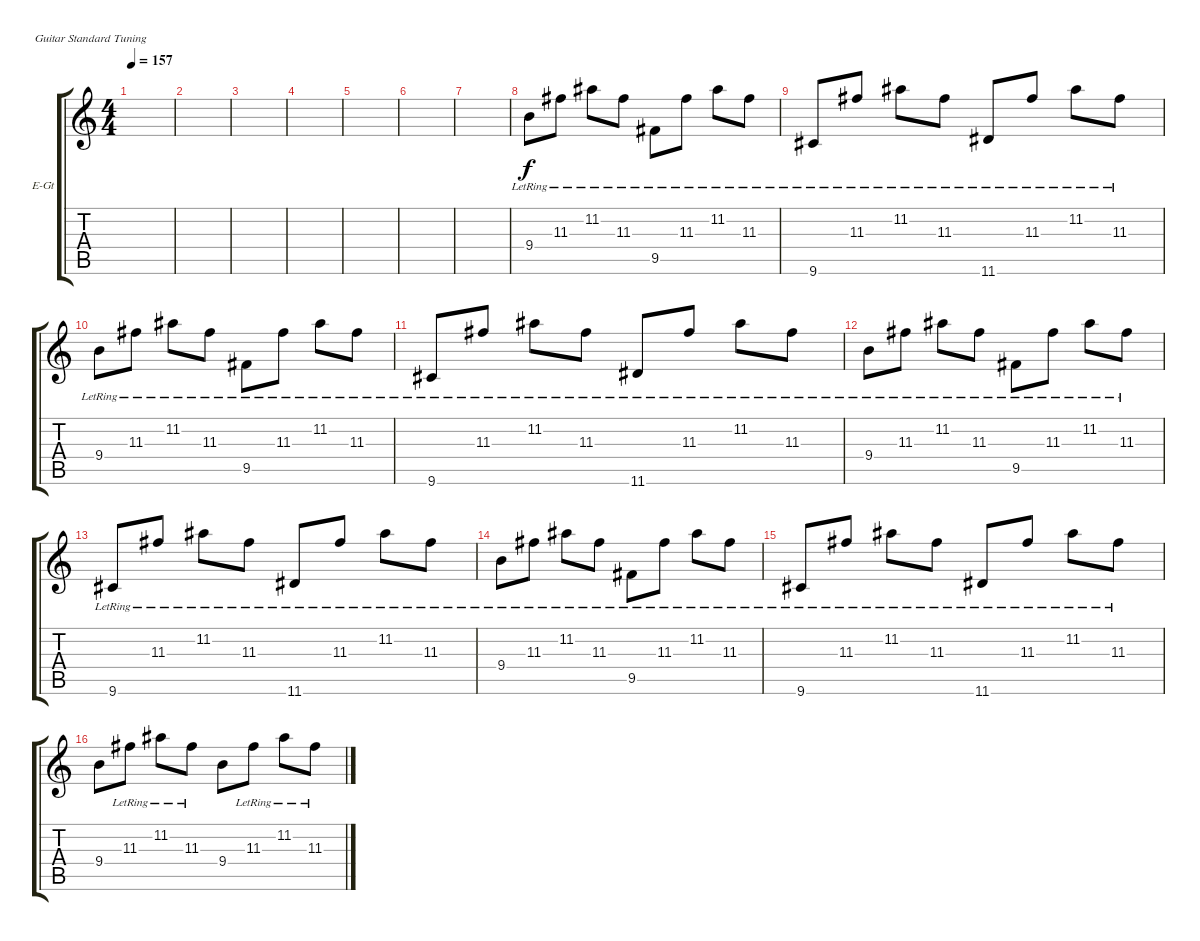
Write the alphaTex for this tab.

\defaultSystemsLayout 4
\bracketExtendMode groupsimilarinstruments
\firstSystemTrackNameOrientation horizontal
\otherSystemsTrackNameOrientation horizontal
\track ("Electric Guitar" "E-Gt") {instrument electricguitarclean}
\staff {score tabs}
\tuning (E4 B3 G3 D3 A2 E2)
\ts (4 4)
\tempo 157
\clef g2
\ks c
|
|
|
|
|
|
|
9.4{lr}.8 11.3{lr}.8 11.2{lr}.8 11.3{lr}.8 9.5{lr}.8 11.3{lr}.8 11.2{lr}.8 11.3{lr}.8 |
9.6{lr}.8 11.3{lr}.8 11.2{lr}.8 11.3{lr}.8 11.6{lr}.8 11.3{lr}.8 11.2{lr}.8 11.3{lr}.8 |
9.4{lr}.8 11.3{lr}.8 11.2{lr}.8 11.3{lr}.8 9.5{lr}.8 11.3{lr}.8 11.2{lr}.8 11.3{lr}.8 |
9.6{lr}.8 11.3{lr}.8 11.2{lr}.8 11.3{lr}.8 11.6{lr}.8 11.3{lr}.8 11.2{lr}.8 11.3{lr}.8 |
9.4{lr}.8 11.3{lr}.8 11.2{lr}.8 11.3{lr}.8 9.5{lr}.8 11.3{lr}.8 11.2{lr}.8 11.3{lr}.8 |
9.6{lr}.8 11.3{lr}.8 11.2{lr}.8 11.3{lr}.8 11.6{lr}.8 11.3{lr}.8 11.2{lr}.8 11.3{lr}.8 |
9.4{lr}.8 11.3{lr}.8 11.2{lr}.8 11.3{lr}.8 9.5{lr}.8 11.3{lr}.8 11.2{lr}.8 11.3{lr}.8 |
9.6{lr}.8 11.3{lr}.8 11.2{lr}.8 11.3{lr}.8 11.6{lr}.8 11.3{lr}.8 11.2{lr}.8 11.3{lr}.8 |
9.4.8 11.3{lr}.8 11.2{lr}.8 11.3{lr}.8 9.4.8 11.3{lr}.8 11.2{lr}.8 11.3{lr}.8
